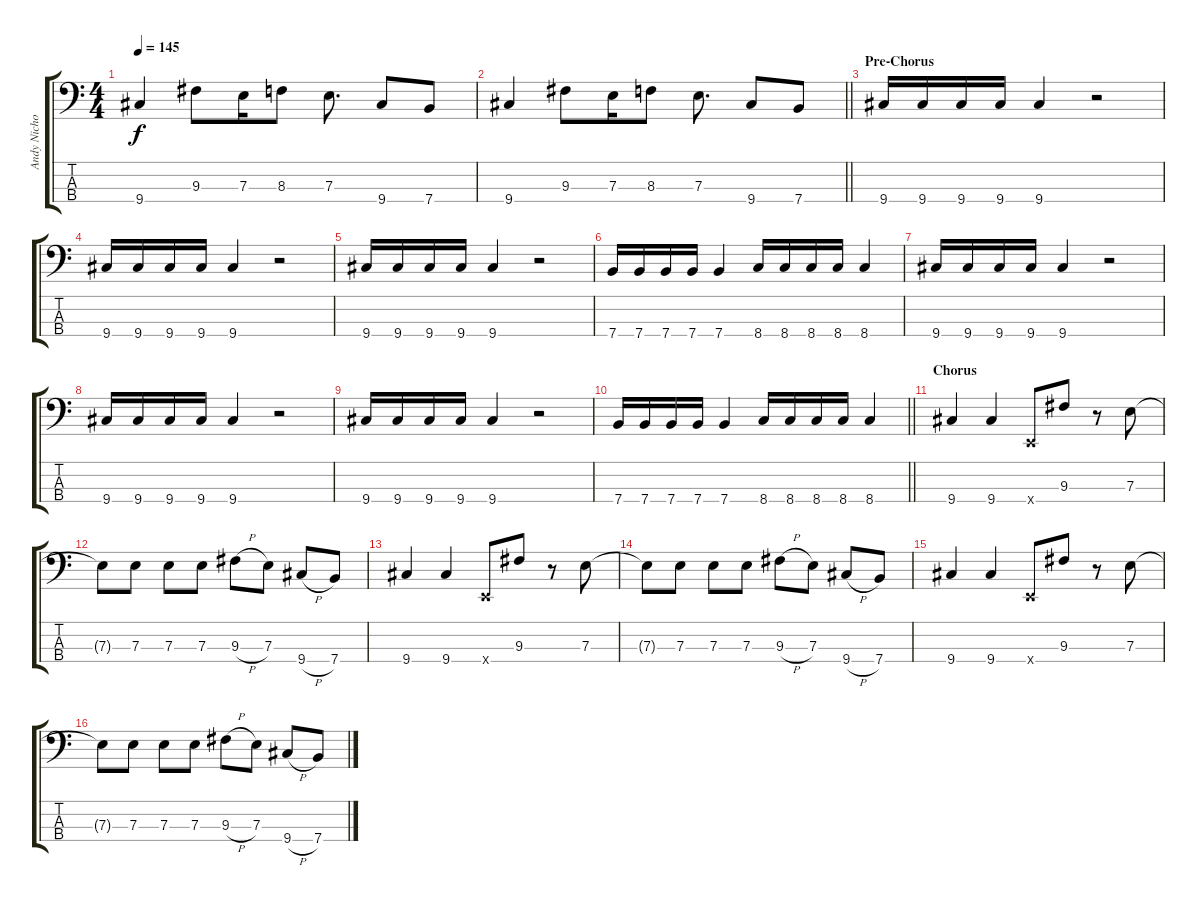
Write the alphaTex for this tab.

\track ("Andy Nicholson" "Andy Nicho") {instrument electricbasspick}
\staff {score tabs}
\tuning (G2 D2 A1 E1) {hide}
\ts (4 4)
\tempo 145
\clef f4
\ks c
9.4.4{dy f} 9.3.8 7.3.16 8.3.8 7.3.8{d} 9.4.8 7.4.8 |
\barLineRight lightlight
9.4.4 9.3.8 7.3.16 8.3.8 7.3.8{d} 9.4.8 7.4.8 |
\section ("" "Pre-Chorus")
9.4.16 9.4.16 9.4.16 9.4.16 9.4.4 r.2 |
9.4.16 9.4.16 9.4.16 9.4.16 9.4.4 r.2 |
9.4.16 9.4.16 9.4.16 9.4.16 9.4.4 r.2 |
7.4.16 7.4.16 7.4.16 7.4.16 7.4.4 8.4.16 8.4.16 8.4.16 8.4.16 8.4.4 |
9.4.16 9.4.16 9.4.16 9.4.16 9.4.4 r.2 |
9.4.16 9.4.16 9.4.16 9.4.16 9.4.4 r.2 |
9.4.16 9.4.16 9.4.16 9.4.16 9.4.4 r.2 |
\barLineRight lightlight
7.4.16 7.4.16 7.4.16 7.4.16 7.4.4 8.4.16 8.4.16 8.4.16 8.4.16 8.4.4 |
\section ("" "Chorus")
9.4.4 9.4.4 0.4{x}.8 9.3.8 r.8 7.3.8 |
7.3{t}.8 7.3.8 7.3.8 7.3.8 9.3{h}.8 7.3.8 9.4{h}.8 7.4.8 |
9.4.4 9.4.4 0.4{x}.8 9.3.8 r.8 7.3.8 |
7.3{t}.8 7.3.8 7.3.8 7.3.8 9.3{h}.8 7.3.8 9.4{h}.8 7.4.8 |
9.4.4 9.4.4 0.4{x}.8 9.3.8 r.8 7.3.8 |
7.3{t}.8 7.3.8 7.3.8 7.3.8 9.3{h}.8 7.3.8 9.4{h}.8 7.4.8
